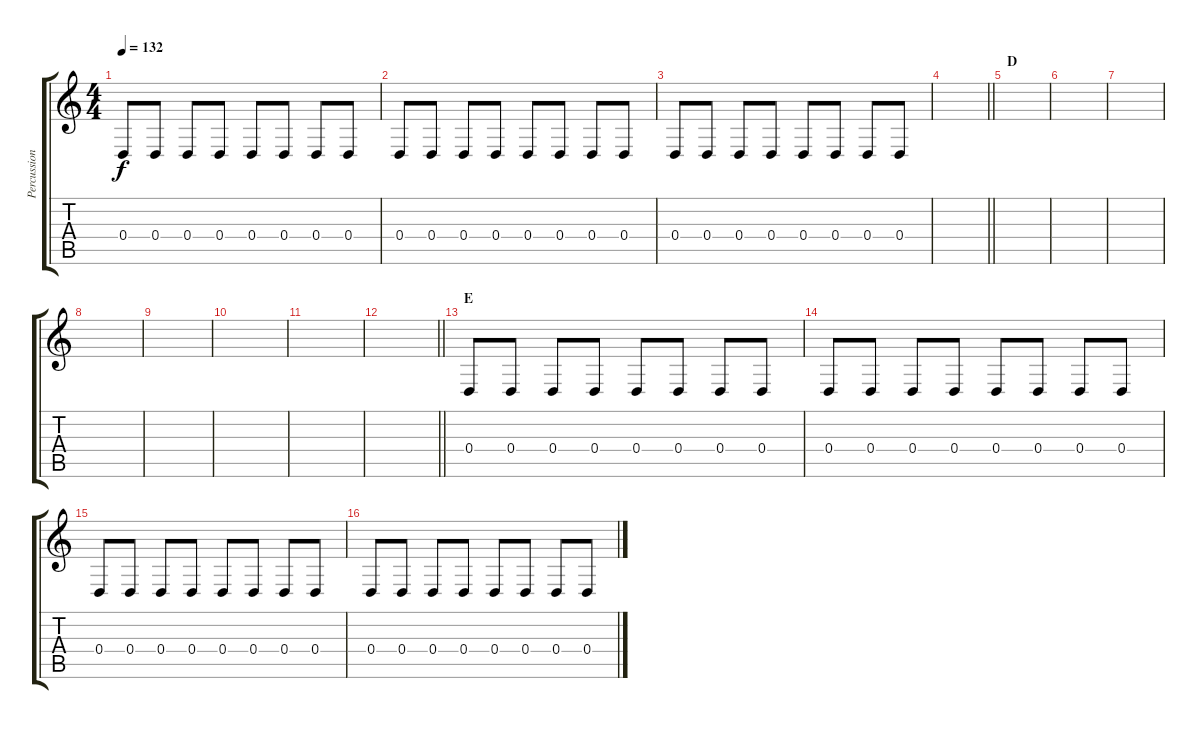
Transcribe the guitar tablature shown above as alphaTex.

\track ("Percussion" "Percussion") {instrument reversecymbal}
\staff {score tabs}
\tuning (E4 B3 G3 D3 A2 E2) {hide}
\ts (4 4)
\tempo 132
\clef g2
\ks c
0.4.8{dy f} 0.4.8 0.4.8 0.4.8 0.4.8 0.4.8 0.4.8 0.4.8 |
0.4.8 0.4.8 0.4.8 0.4.8 0.4.8 0.4.8 0.4.8 0.4.8 |
0.4.8 0.4.8 0.4.8 0.4.8 0.4.8 0.4.8 0.4.8 0.4.8 |
\barLineRight lightlight
|
\section ("" "D")
|
|
|
|
|
|
|
\barLineRight lightlight
|
\section ("" "E")
0.4.8 0.4.8 0.4.8 0.4.8 0.4.8 0.4.8 0.4.8 0.4.8 |
0.4.8 0.4.8 0.4.8 0.4.8 0.4.8 0.4.8 0.4.8 0.4.8 |
0.4.8 0.4.8 0.4.8 0.4.8 0.4.8 0.4.8 0.4.8 0.4.8 |
0.4.8 0.4.8 0.4.8 0.4.8 0.4.8 0.4.8 0.4.8 0.4.8
